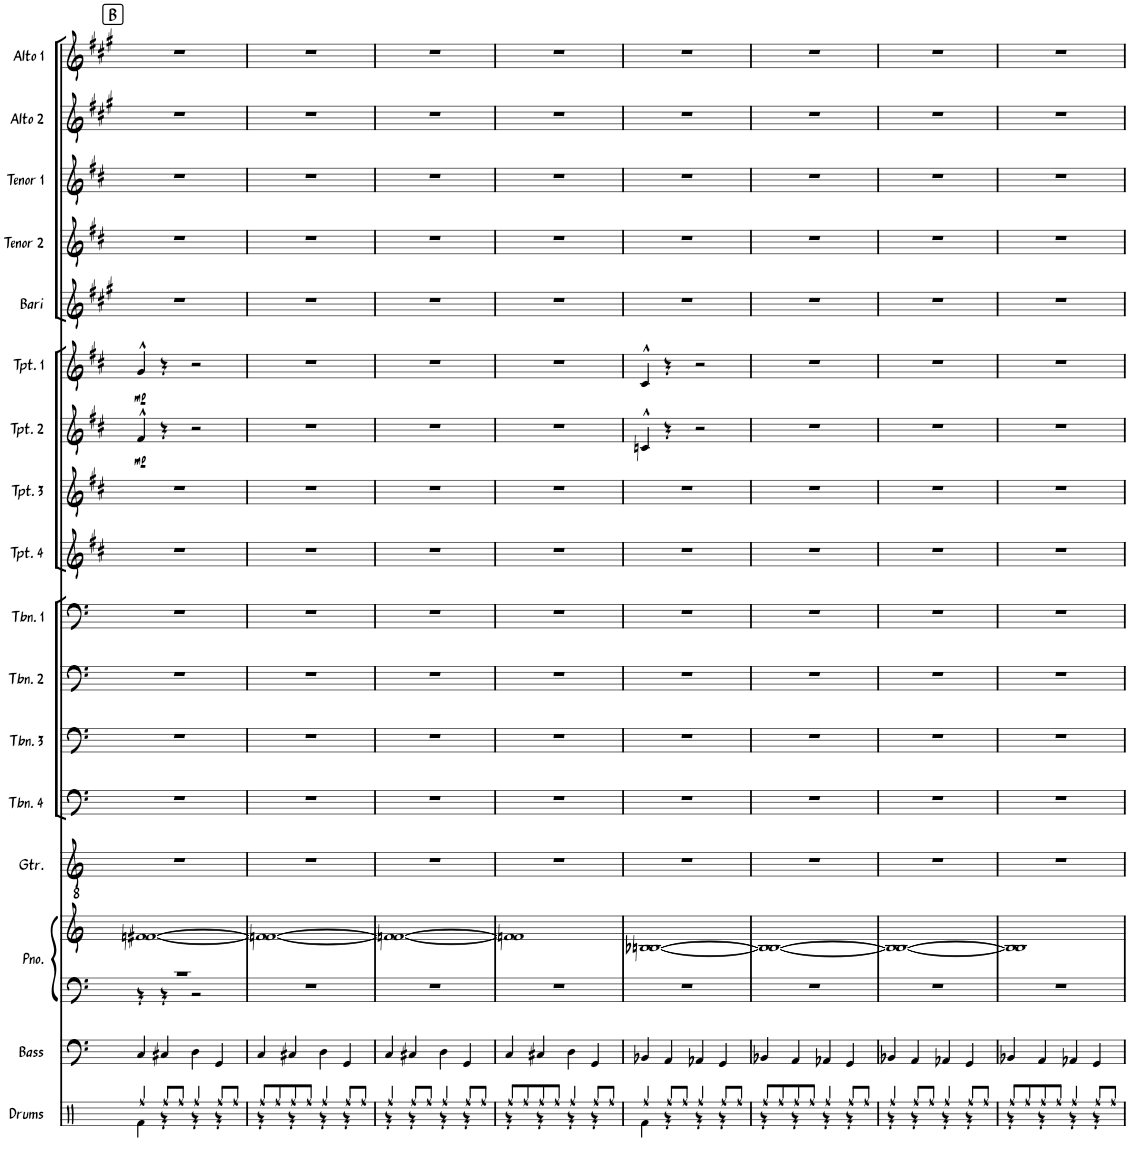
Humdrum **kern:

**kern	**kern	**kern	**kern	**kern	**kern	**kern	**kern	**kern	**kern	**kern	**kern	**dynam	**kern	**dynam	**kern	**kern	**kern	**kern	**kern
*part17	*part16	*part15	*part15	*part14	*part13	*part12	*part11	*part10	*part9	*part8	*part7	*part7	*part6	*part6	*part5	*part4	*part3	*part2	*part1
*staff18	*staff17	*staff16	*staff15	*staff14	*staff13	*staff12	*staff11	*staff10	*staff9	*staff8	*staff7	*staff7	*staff6	*staff6	*staff5	*staff4	*staff3	*staff2	*staff1
*I"Drums	*I"Bass	*I"Piano	*	*I"Guitar	*I"Trombone 4	*I"Trombone 3	*I"Trombone 2	*I"Trombone 1	*I"Trumpet 4	*I"Trumpet 3	*I"Trumpet 2	*	*I"Trumpet 1	*	*I"Bari Sax	*I"Tenor Sax 2	*I"Tenor Sax 1	*I"Alto Sax 2	*I"Alto Sax 1
*I'Drums	*I'Bass	*I'Pno.	*	*I'Gtr.	*I'Tbn. 4	*I'Tbn. 3	*I'Tbn. 2	*I'Tbn. 1	*I'Tpt. 4	*I'Tpt. 3	*I'Tpt. 2	*	*I'Tpt. 1	*	*I'Bari	*I'Tenor 2	*I'Tenor 1	*I'Alto 2	*I'Alto 1
!!LO:PB:g=z
*clefX	*clefF4	*clefF4	*clefG2	*clefGv2	*clefF4	*clefF4	*clefF4	*clefF4	*clefG2	*clefG2	*clefG2	*	*clefG2	*	*clefG2	*clefG2	*clefG2	*clefG2	*clefG2
*	*Trd7c12	*	*	*	*	*	*	*	*Trd1c2	*Trd1c2	*Trd1c2	*	*Trd1c2	*	*Trd12c21	*Trd8c14	*Trd8c14	*Trd5c9	*Trd5c9
*k[]	*k[]	*k[]	*k[]	*k[]	*k[]	*k[]	*k[]	*k[]	*k[f#c#]	*k[f#c#]	*k[f#c#]	*	*k[f#c#]	*	*k[f#c#g#]	*k[f#c#]	*k[f#c#]	*k[f#c#g#]	*k[f#c#g#]
*M4/4	*M4/4	*M4/4	*M4/4	*M4/4	*M4/4	*M4/4	*M4/4	*M4/4	*M4/4	*M4/4	*M4/4	*	*M4/4	*	*M4/4	*M4/4	*M4/4	*M4/4	*M4/4
!!LO:REH:place=s1:a:B:rj:fs=14:t=B
=41	=41	=41	=41	=41	=41	=41	=41	=41	=41	=41	=41	=41	=41	=41	=41	=41	=41	=41	=41
*^	*	*^	*	*	*	*	*	*	*	*	*	*	*	*	*	*	*	*	*
!	!	!	!	!	!	!	!	!	!	!	!	!	!	!LO:DY:b	!	!LO:DY:b	!	!	!	!	!
4Rff/	4Rf\	4C/	1r	4r	[1fn [1f#X	1r	1r	1r	1r	1r	1r	1r	4f#^^/	mp	4g^^/	mp	1r	1r	1r	1r	1r
8Rff/L	4r	4C#X/	.	4r	.	.	.	.	.	.	.	.	4r	.	4r	.	.	.	.	.	.
8Rff/J	.	.	.	.	.	.	.	.	.	.	.	.	.	.	.	.	.	.	.	.	.
4Rff/	4r	4D\	.	2r	.	.	.	.	.	.	.	.	2r	.	2r	.	.	.	.	.	.
8Rff/L	4r	4GG/	.	.	.	.	.	.	.	.	.	.	.	.	.	.	.	.	.	.	.
8Rff/J	.	.	.	.	.	.	.	.	.	.	.	.	.	.	.	.	.	.	.	.	.
*	*	*	*v	*v	*	*	*	*	*	*	*	*	*	*	*	*	*	*	*	*	*
=42	=42	=42	=42	=42	=42	=42	=42	=42	=42	=42	=42	=42	=42	=42	=42	=42	=42	=42	=42	=42
8Rff/L	4r	4C/	1r	1fn_ 1f#_	1r	1r	1r	1r	1r	1r	1r	1r	.	1r	.	1r	1r	1r	1r	1r
8Rff/	.	.	.	.	.	.	.	.	.	.	.	.	.	.	.	.	.	.	.	.
8Rff/	4r	4C#X/	.	.	.	.	.	.	.	.	.	.	.	.	.	.	.	.	.	.
8Rff/J	.	.	.	.	.	.	.	.	.	.	.	.	.	.	.	.	.	.	.	.
4Rff/	4r	4D\	.	.	.	.	.	.	.	.	.	.	.	.	.	.	.	.	.	.
8Rff/L	4r	4GG/	.	.	.	.	.	.	.	.	.	.	.	.	.	.	.	.	.	.
8Rff/J	.	.	.	.	.	.	.	.	.	.	.	.	.	.	.	.	.	.	.	.
=43	=43	=43	=43	=43	=43	=43	=43	=43	=43	=43	=43	=43	=43	=43	=43	=43	=43	=43	=43	=43
4Rff/	4r	4C/	1r	1fn_ 1f#_	1r	1r	1r	1r	1r	1r	1r	1r	.	1r	.	1r	1r	1r	1r	1r
8Rff/L	4r	4C#X/	.	.	.	.	.	.	.	.	.	.	.	.	.	.	.	.	.	.
8Rff/J	.	.	.	.	.	.	.	.	.	.	.	.	.	.	.	.	.	.	.	.
4Rff/	4r	4D\	.	.	.	.	.	.	.	.	.	.	.	.	.	.	.	.	.	.
8Rff/L	4r	4GG/	.	.	.	.	.	.	.	.	.	.	.	.	.	.	.	.	.	.
8Rff/J	.	.	.	.	.	.	.	.	.	.	.	.	.	.	.	.	.	.	.	.
=44	=44	=44	=44	=44	=44	=44	=44	=44	=44	=44	=44	=44	=44	=44	=44	=44	=44	=44	=44	=44
8Rff/L	4r	4C/	1r	1fn] 1f#]	1r	1r	1r	1r	1r	1r	1r	1r	.	1r	.	1r	1r	1r	1r	1r
8Rff/	.	.	.	.	.	.	.	.	.	.	.	.	.	.	.	.	.	.	.	.
8Rff/	4r	4C#X/	.	.	.	.	.	.	.	.	.	.	.	.	.	.	.	.	.	.
8Rff/J	.	.	.	.	.	.	.	.	.	.	.	.	.	.	.	.	.	.	.	.
4Rff/	4r	4D\	.	.	.	.	.	.	.	.	.	.	.	.	.	.	.	.	.	.
8Rff/L	4r	4GG/	.	.	.	.	.	.	.	.	.	.	.	.	.	.	.	.	.	.
8Rff/J	.	.	.	.	.	.	.	.	.	.	.	.	.	.	.	.	.	.	.	.
=45	=45	=45	=45	=45	=45	=45	=45	=45	=45	=45	=45	=45	=45	=45	=45	=45	=45	=45	=45	=45
4Rff/	4Rf\	4BB-X/	1r	[1B-X [1Bn	1r	1r	1r	1r	1r	1r	1r	4cn^^/	.	4c#^^/	.	1r	1r	1r	1r	1r
8Rff/L	4r	4AA/	.	.	.	.	.	.	.	.	.	4r	.	4r	.	.	.	.	.	.
8Rff/J	.	.	.	.	.	.	.	.	.	.	.	.	.	.	.	.	.	.	.	.
4Rff/	4r	4AA-X/	.	.	.	.	.	.	.	.	.	2r	.	2r	.	.	.	.	.	.
8Rff/L	4r	4GG/	.	.	.	.	.	.	.	.	.	.	.	.	.	.	.	.	.	.
8Rff/J	.	.	.	.	.	.	.	.	.	.	.	.	.	.	.	.	.	.	.	.
=46	=46	=46	=46	=46	=46	=46	=46	=46	=46	=46	=46	=46	=46	=46	=46	=46	=46	=46	=46	=46
8Rff/L	4r	4BB-X/	1r	1B-_ 1B_	1r	1r	1r	1r	1r	1r	1r	1r	.	1r	.	1r	1r	1r	1r	1r
8Rff/	.	.	.	.	.	.	.	.	.	.	.	.	.	.	.	.	.	.	.	.
8Rff/	4r	4AA/	.	.	.	.	.	.	.	.	.	.	.	.	.	.	.	.	.	.
8Rff/J	.	.	.	.	.	.	.	.	.	.	.	.	.	.	.	.	.	.	.	.
4Rff/	4r	4AA-X/	.	.	.	.	.	.	.	.	.	.	.	.	.	.	.	.	.	.
8Rff/L	4r	4GG/	.	.	.	.	.	.	.	.	.	.	.	.	.	.	.	.	.	.
8Rff/J	.	.	.	.	.	.	.	.	.	.	.	.	.	.	.	.	.	.	.	.
=47	=47	=47	=47	=47	=47	=47	=47	=47	=47	=47	=47	=47	=47	=47	=47	=47	=47	=47	=47	=47
4Rff/	4r	4BB-X/	1r	1B-_ 1B_	1r	1r	1r	1r	1r	1r	1r	1r	.	1r	.	1r	1r	1r	1r	1r
8Rff/L	4r	4AA/	.	.	.	.	.	.	.	.	.	.	.	.	.	.	.	.	.	.
8Rff/J	.	.	.	.	.	.	.	.	.	.	.	.	.	.	.	.	.	.	.	.
4Rff/	4r	4AA-X/	.	.	.	.	.	.	.	.	.	.	.	.	.	.	.	.	.	.
8Rff/L	4r	4GG/	.	.	.	.	.	.	.	.	.	.	.	.	.	.	.	.	.	.
8Rff/J	.	.	.	.	.	.	.	.	.	.	.	.	.	.	.	.	.	.	.	.
=48	=48	=48	=48	=48	=48	=48	=48	=48	=48	=48	=48	=48	=48	=48	=48	=48	=48	=48	=48	=48
8Rff/L	4r	4BB-X/	1r	1B-] 1B]	1r	1r	1r	1r	1r	1r	1r	1r	.	1r	.	1r	1r	1r	1r	1r
8Rff/	.	.	.	.	.	.	.	.	.	.	.	.	.	.	.	.	.	.	.	.
8Rff/	4r	4AA/	.	.	.	.	.	.	.	.	.	.	.	.	.	.	.	.	.	.
8Rff/J	.	.	.	.	.	.	.	.	.	.	.	.	.	.	.	.	.	.	.	.
4Rff/	4r	4AA-X/	.	.	.	.	.	.	.	.	.	.	.	.	.	.	.	.	.	.
8Rff/L	4r	4GG/	.	.	.	.	.	.	.	.	.	.	.	.	.	.	.	.	.	.
8Rff/J	.	.	.	.	.	.	.	.	.	.	.	.	.	.	.	.	.	.	.	.
*v	*v	*	*	*	*	*	*	*	*	*	*	*	*	*	*	*	*	*	*	*
=	=	=	=	=	=	=	=	=	=	=	=	=	=	=	=	=	=	=	=
*-	*-	*-	*-	*-	*-	*-	*-	*-	*-	*-	*-	*-	*-	*-	*-	*-	*-	*-	*-
